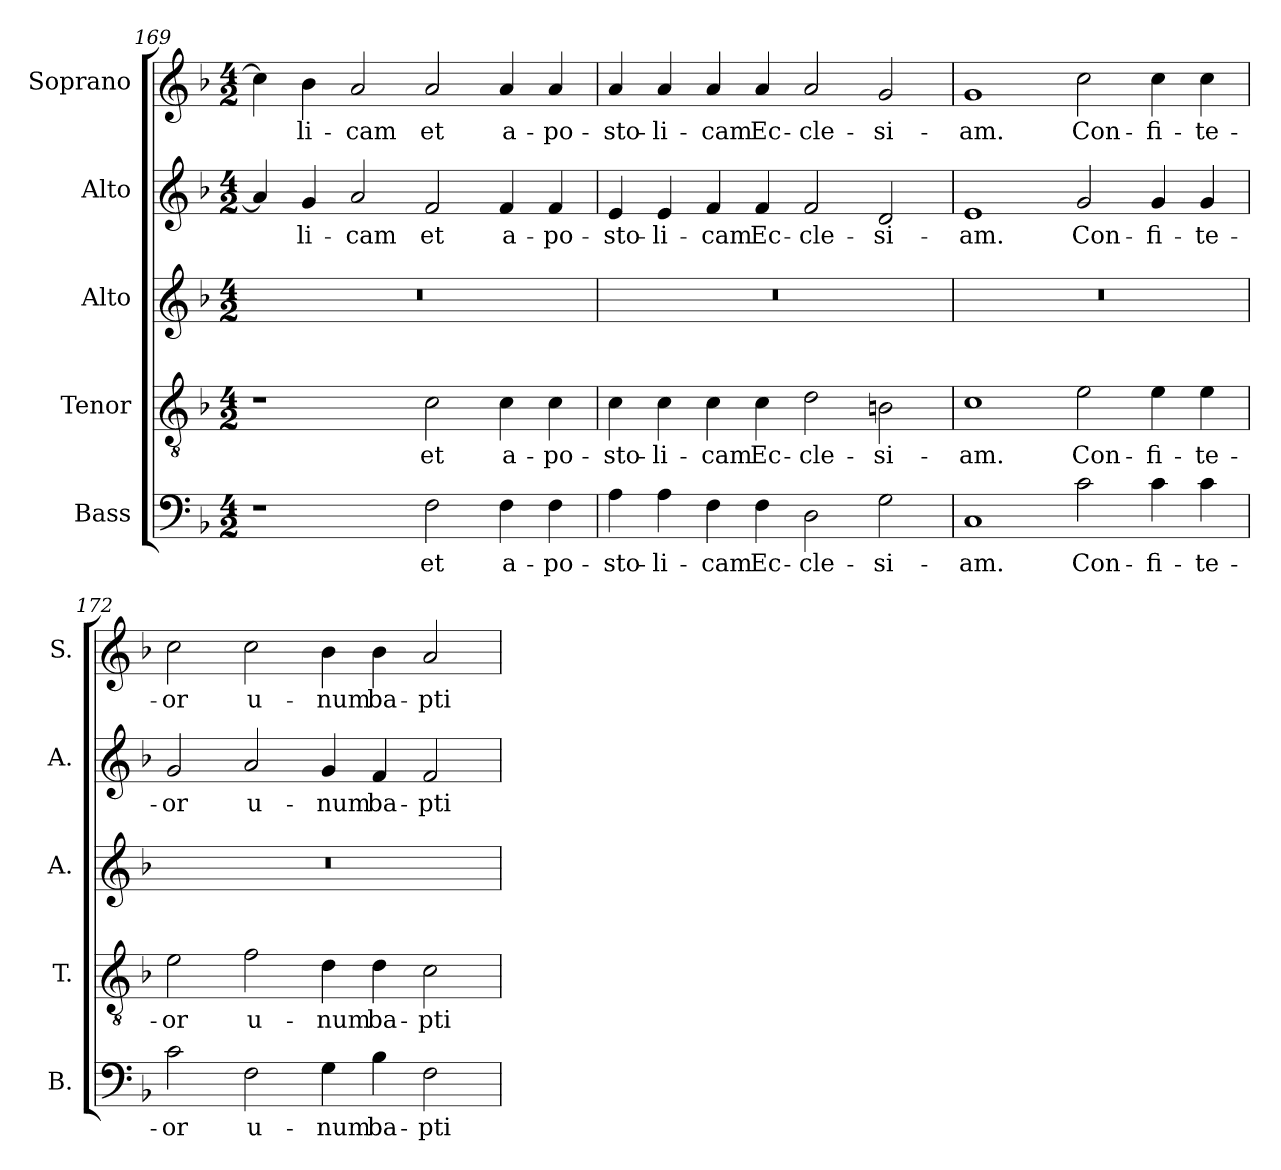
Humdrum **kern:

**kern	**text	**kern	**text	**kern	**kern	**text	**kern	**text
*part5	*part5	*part4	*part4	*part3	*part2	*part2	*part1	*part1
*staff5	*staff5	*staff4	*staff4	*staff3	*staff2	*staff2	*staff1	*staff1
*I"Bass	*	*I"Tenor	*	*I"Alto	*I"Alto	*	*I"Soprano	*
*I'B.	*	*I'T.	*	*I'A.	*I'A.	*	*I'S.	*
*clefF4	*	*clefGv2	*	*clefG2	*clefG2	*	*clefG2	*
*	*	*ITrd7c12	*	*	*	*	*	*
*k[b-]	*	*k[b-]	*	*k[b-]	*k[b-]	*	*k[b-]	*
*F:	*	*F:	*	*F:	*F:	*	*F:	*
*M4/2	*	*M4/2	*	*M4/2	*M4/2	*	*M4/2	*
=169	=169	=169	=169	=169	=169	=169	=169	=169
!	!	!	!	!LO:N:vis=1	!	!	!	!
1r	.	1r	.	0r	4ai/]	.	4cci\]	.
!	!	!	!	!	!	!LO:LY:b:color=#000000	!	!
!	!	!	!	!	!	!	!	!LO:LY:b:color=#000000
.	.	.	.	.	4gi/	-li-	4b-i\	-li-
!	!	!	!	!	!	!LO:LY:b:color=#000000	!	!
!	!	!	!	!	!	!	!	!LO:LY:b:color=#000000
.	.	.	.	.	2ai/	-cam	2ai/	-cam
!	!LO:LY:b:color=#000000	!	!	!	!	!	!	!
!	!	!	!LO:LY:b:color=#000000	!	!	!	!	!
!	!	!	!	!	!	!LO:LY:b:color=#000000	!	!
!	!	!	!	!	!	!	!	!LO:LY:b:color=#000000
2Fi\	et	2Ci\	et	.	2fi/	et	2ai/	et
!	!LO:LY:b:color=#000000	!	!	!	!	!	!	!
!	!	!	!LO:LY:b:color=#000000	!	!	!	!	!
!	!	!	!	!	!	!LO:LY:b:color=#000000	!	!
!	!	!	!	!	!	!	!	!LO:LY:b:color=#000000
4Fi\	a-	4Ci\	a-	.	4fi/	a-	4ai/	a-
!	!LO:LY:b:color=#000000	!	!	!	!	!	!	!
!	!	!	!LO:LY:b:color=#000000	!	!	!	!	!
!	!	!	!	!	!	!LO:LY:b:color=#000000	!	!
!	!	!	!	!	!	!	!	!LO:LY:b:color=#000000
4Fi\	-po-	4Ci\	-po-	.	4fi/	-po-	4ai/	-po-
=170	=170	=170	=170	=170	=170	=170	=170	=170
!	!LO:LY:b:color=#000000	!	!	!	!	!	!	!
!	!	!	!LO:LY:b:color=#000000	!LO:N:vis=1	!	!	!	!
!	!	!	!	!	!	!LO:LY:b:color=#000000	!	!
!	!	!	!	!	!	!	!	!LO:LY:b:color=#000000
4Ai\	-sto-	4Ci\	-sto-	0r	4ei/	-sto-	4ai/	-sto-
!	!LO:LY:b:color=#000000	!	!	!	!	!	!	!
!	!	!	!LO:LY:b:color=#000000	!	!	!	!	!
!	!	!	!	!	!	!LO:LY:b:color=#000000	!	!
!	!	!	!	!	!	!	!	!LO:LY:b:color=#000000
4Ai\	-li-	4Ci\	-li-	.	4ei/	-li-	4ai/	-li-
!	!LO:LY:b:color=#000000	!	!	!	!	!	!	!
!	!	!	!LO:LY:b:color=#000000	!	!	!	!	!
!	!	!	!	!	!	!LO:LY:b:color=#000000	!	!
!	!	!	!	!	!	!	!	!LO:LY:b:color=#000000
4Fi\	-cam	4Ci\	-cam	.	4fi/	-cam	4ai/	-cam
!	!LO:LY:b:color=#000000	!	!	!	!	!	!	!
!	!	!	!LO:LY:b:color=#000000	!	!	!	!	!
!	!	!	!	!	!	!LO:LY:b:color=#000000	!	!
!	!	!	!	!	!	!	!	!LO:LY:b:color=#000000
4Fi\	Ec-	4Ci\	Ec-	.	4fi/	Ec-	4ai/	Ec-
!	!LO:LY:b:color=#000000	!	!	!	!	!	!	!
!	!	!	!LO:LY:b:color=#000000	!	!	!	!	!
!	!	!	!	!	!	!LO:LY:b:color=#000000	!	!
!	!	!	!	!	!	!	!	!LO:LY:b:color=#000000
2Di\	-cle-	2Di\	-cle-	.	2fi/	-cle-	2ai/	-cle-
!	!LO:LY:b:color=#000000	!	!	!	!	!	!	!
!	!	!	!LO:LY:b:color=#000000	!	!	!	!	!
!	!	!	!	!	!	!LO:LY:b:color=#000000	!	!
!	!	!	!	!	!	!	!	!LO:LY:b:color=#000000
2Gi\	-si-	2BBni\	-si-	.	2di/	-si-	2gi/	-si-
!!LO:LB:g=z
=171	=171	=171	=171	=171	=171	=171	=171	=171
!	!LO:LY:b:color=#000000	!	!	!	!	!	!	!
!	!	!	!LO:LY:b:color=#000000	!LO:N:vis=1	!	!	!	!
!	!	!	!	!	!	!LO:LY:b:color=#000000	!	!
!	!	!	!	!	!	!	!	!LO:LY:b:color=#000000
1Ci	-am.	1Ci	-am.	0r	1ei	-am.	1gi	-am.
!	!LO:LY:b:color=#000000	!	!	!	!	!	!	!
!	!	!	!LO:LY:b:color=#000000	!	!	!	!	!
!	!	!	!	!	!	!LO:LY:b:color=#000000	!	!
!	!	!	!	!	!	!	!	!LO:LY:b:color=#000000
2ci\	Con-	2Ei\	Con-	.	2gi/	Con-	2cci\	Con-
!	!LO:LY:b:color=#000000	!	!	!	!	!	!	!
!	!	!	!LO:LY:b:color=#000000	!	!	!	!	!
!	!	!	!	!	!	!LO:LY:b:color=#000000	!	!
!	!	!	!	!	!	!	!	!LO:LY:b:color=#000000
4ci\	-fi-	4Ei\	-fi-	.	4gi/	-fi-	4cci\	-fi-
!	!LO:LY:b:color=#000000	!	!	!	!	!	!	!
!	!	!	!LO:LY:b:color=#000000	!	!	!	!	!
!	!	!	!	!	!	!LO:LY:b:color=#000000	!	!
!	!	!	!	!	!	!	!	!LO:LY:b:color=#000000
4ci\	-te-	4Ei\	-te-	.	4gi/	-te-	4cci\	-te-
=172	=172	=172	=172	=172	=172	=172	=172	=172
!	!LO:LY:b:color=#000000	!	!	!	!	!	!	!
!	!	!	!LO:LY:b:color=#000000	!LO:N:vis=1	!	!	!	!
!	!	!	!	!	!	!LO:LY:b:color=#000000	!	!
!	!	!	!	!	!	!	!	!LO:LY:b:color=#000000
2ci\	-or	2Ei\	-or	0r	2gi/	-or	2cci\	-or
!	!LO:LY:b:color=#000000	!	!	!	!	!	!	!
!	!	!	!LO:LY:b:color=#000000	!	!	!	!	!
!	!	!	!	!	!	!LO:LY:b:color=#000000	!	!
!	!	!	!	!	!	!	!	!LO:LY:b:color=#000000
2Fi\	u-	2Fi\	u-	.	2ai/	u-	2cci\	u-
!	!LO:LY:b:color=#000000	!	!	!	!	!	!	!
!	!	!	!LO:LY:b:color=#000000	!	!	!	!	!
!	!	!	!	!	!	!LO:LY:b:color=#000000	!	!
!	!	!	!	!	!	!	!	!LO:LY:b:color=#000000
4Gi\	-num	4Di\	-num	.	4gi/	-num	4b-i\	-num
!	!LO:LY:b:color=#000000	!	!	!	!	!	!	!
!	!	!	!LO:LY:b:color=#000000	!	!	!	!	!
!	!	!	!	!	!	!LO:LY:b:color=#000000	!	!
!	!	!	!	!	!	!	!	!LO:LY:b:color=#000000
4B-i\	ba-	4Di\	ba-	.	4fi/	ba-	4b-i\	ba-
!	!LO:LY:b:color=#000000	!	!	!	!	!	!	!
!	!	!	!LO:LY:b:color=#000000	!	!	!	!	!
!	!	!	!	!	!	!LO:LY:b:color=#000000	!	!
!	!	!	!	!	!	!	!	!LO:LY:b:color=#000000
2Fi\	-pti-	2Ci\	-pti-	.	2fi/	-pti-	2ai/	-pti-
=	=	=	=	=	=	=	=	=
*-	*-	*-	*-	*-	*-	*-	*-	*-
